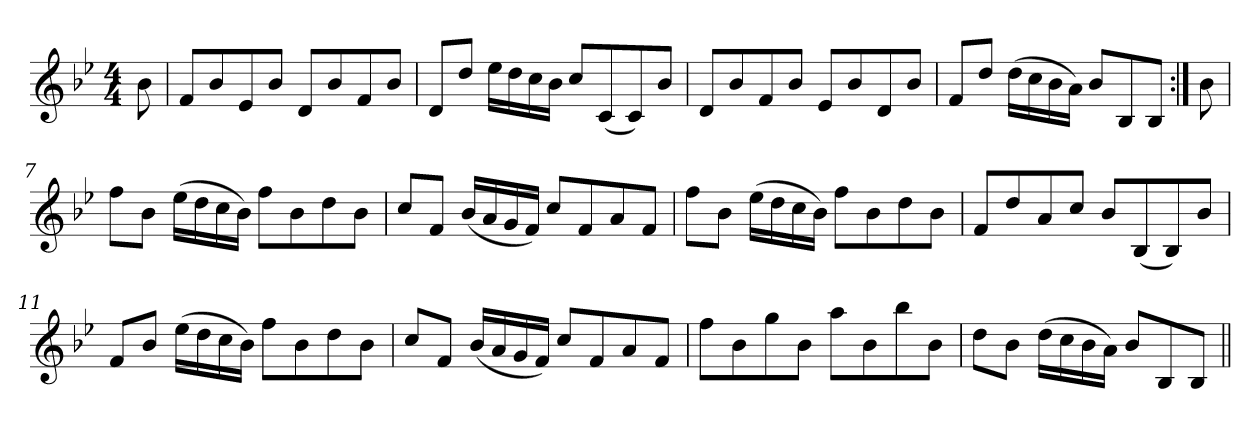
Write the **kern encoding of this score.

**kern
*part1
*staff1
*clefG2
*k[b-e-]
*B-:
*M4/4
=1
8b-\
=2
8f/L
8b-/
8e-/
8b-/J
8d/L
8b-/
8f/
8b-/J
=3
8d/L
8dd/J
16ee-\LL
16dd\
16cc\
16b-\JJ
8cc/L
(<8c/
8c/)
8b-/J
=4
8d/L
8b-/
8f/
8b-/J
8e-/L
8b-/
8d/
8b-/J
=5
8f/L
8dd/J
(>16dd\LL
16cc\
16b-\
16a\JJ)
8b-/L
8B-/
8B-/J
=6:|!
8b-\
!!LO:LB:g=z
=7
8ff\L
8b-\J
(>16ee-\LL
16dd\
16cc\
16b-\JJ)
8ff\L
8b-\
8dd\
8b-\J
=8
8cc/L
8f/J
(<16b-/LL
16a/
16g/
16f/JJ)
8cc/L
8f/
8a/
8f/J
=9
8ff\L
8b-\J
(>16ee-\LL
16dd\
16cc\
16b-\JJ)
8ff\L
8b-\
8dd\
8b-\J
=10
8f/L
8dd/
8a/
8cc/J
8b-/L
(<8B-/
8B-/)
8b-/J
!!LO:LB:g=z
=11
8f/L
8b-/J
(>16ee-\LL
16dd\
16cc\
16b-\JJ)
8ff\L
8b-\
8dd\
8b-\J
=12
8cc/L
8f/J
(<16b-/LL
16a/
16g/
16f/JJ)
8cc/L
8f/
8a/
8f/J
=13
8ff\L
8b-\
8gg\
8b-\J
8aa\L
8b-\
8bb-\
8b-\J
=14
8dd\L
8b-\J
(>16dd\LL
16cc\
16b-\
16a\JJ)
8b-/L
8B-/
8B-/J
=||
*-
